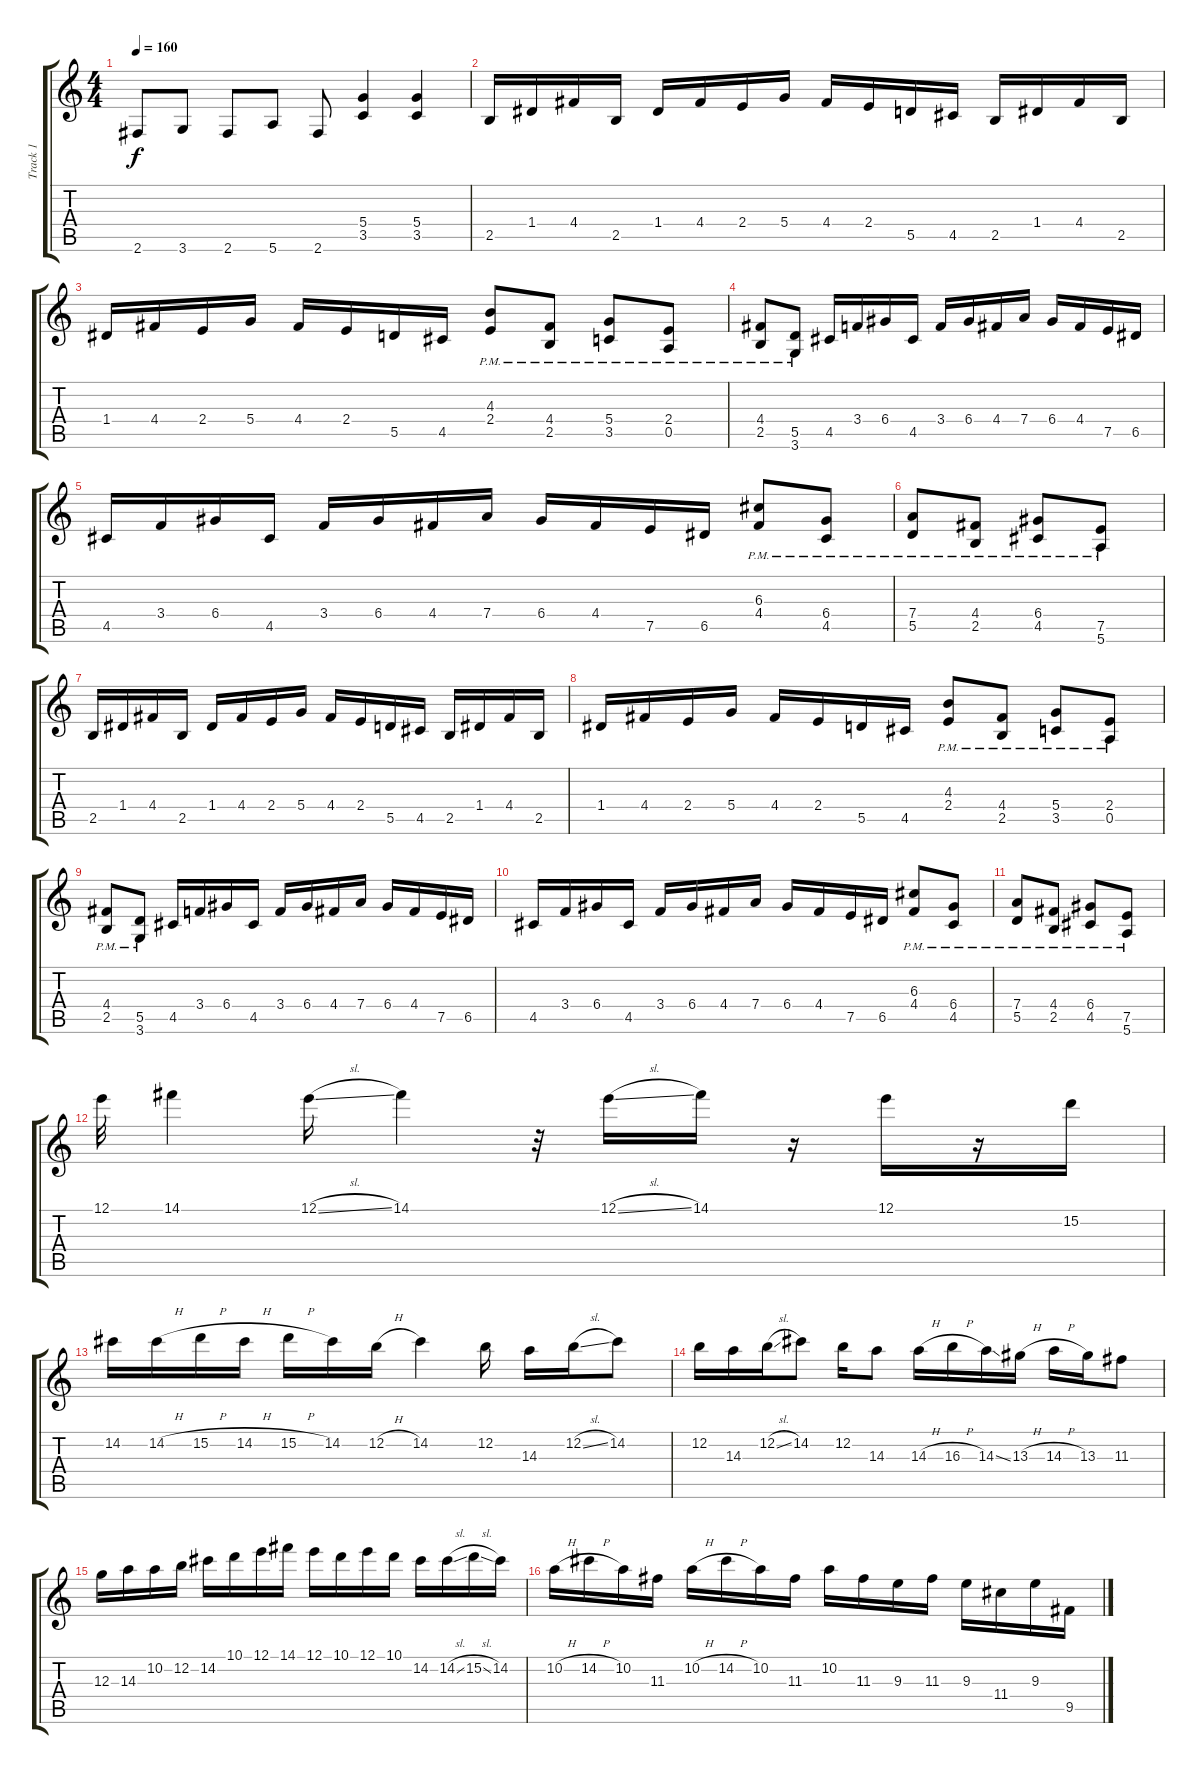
\track ("Track 1" "Track 1") {instrument overdrivenguitar}
\staff {score tabs}
\tuning (E4 B3 G3 D3 A2 E2) {hide}
\ts (4 4)
\tempo 160
\clef g2
\ks c
2.6.8{dy f} 3.6.8 2.6.8 5.6.8 2.6.8 (5.4 3.5).4 (5.4 3.5).4 |
2.5.16 1.4.16 4.4.16 2.5.16 1.4.16 4.4.16 2.4.16 5.4.16 4.4.16 2.4.16 5.5.16 4.5.16 2.5.16 1.4.16 4.4.16 2.5.16 |
1.4.16 4.4.16 2.4.16 5.4.16 4.4.16 2.4.16 5.5.16 4.5.16 (4.3{pm} 2.4{pm}).8 (4.4{pm} 2.5{pm}).8 (5.4{pm} 3.5{pm}).8 (2.4{pm} 0.5{pm}).8 |
(4.4{pm} 2.5{pm}).8 (5.5{pm} 3.6{pm}).8 4.5.16 3.4.16 6.4.16 4.5.16 3.4.16 6.4.16 4.4.16 7.4.16 6.4.16 4.4.16 7.5.16 6.5.16 |
4.5.16 3.4.16 6.4.16 4.5.16 3.4.16 6.4.16 4.4.16 7.4.16 6.4.16 4.4.16 7.5.16 6.5.16 (6.3{pm} 4.4{pm}).8 (6.4{pm} 4.5{pm}).8 |
(7.4{pm} 5.5{pm}).8 (4.4{pm} 2.5{pm}).8 (6.4{pm} 4.5{pm}).8 (7.5{pm} 5.6{pm}).8 |
2.5.16 1.4.16 4.4.16 2.5.16 1.4.16 4.4.16 2.4.16 5.4.16 4.4.16 2.4.16 5.5.16 4.5.16 2.5.16 1.4.16 4.4.16 2.5.16 |
1.4.16 4.4.16 2.4.16 5.4.16 4.4.16 2.4.16 5.5.16 4.5.16 (4.3{pm} 2.4{pm}).8 (4.4{pm} 2.5{pm}).8 (5.4{pm} 3.5{pm}).8 (2.4{pm} 0.5{pm}).8 |
(4.4{pm} 2.5{pm}).8 (5.5{pm} 3.6{pm}).8 4.5.16 3.4.16 6.4.16 4.5.16 3.4.16 6.4.16 4.4.16 7.4.16 6.4.16 4.4.16 7.5.16 6.5.16 |
4.5.16 3.4.16 6.4.16 4.5.16 3.4.16 6.4.16 4.4.16 7.4.16 6.4.16 4.4.16 7.5.16 6.5.16 (6.3{pm} 4.4{pm}).8 (6.4{pm} 4.5{pm}).8 |
(7.4{pm} 5.5{pm}).8 (4.4{pm} 2.5{pm}).8 (6.4{pm} 4.5{pm}).8 (7.5{pm} 5.6{pm}).8 |
12.1.32 14.1.4 12.1{sl}.16 14.1.4 r.32 12.1{sl}.16 14.1.16 r.16 12.1.16 r.16 15.2.16 |
14.2.16 14.2{h}.16 15.2{h}.16 14.2{h}.16 15.2{h}.16 14.2.16 12.2{h}.16 14.2.4 12.2.16 14.3.16 12.2{sl}.16 14.2.8 |
12.2.16 14.3.16 12.2{sl}.16 14.2.8 12.2.16 14.3.8 14.3{h}.16 16.3{h}.16 14.3{ss}.16 13.3{h}.16 14.3{h}.16 13.3.16 11.3.8 |
12.3.16 14.3.16 10.2.16 12.2.16 14.2.16 10.1.16 12.1.16 14.1.16 12.1.16 10.1.16 12.1.16 10.1.16 14.2.16 14.2{sl}.16 15.2{sl}.16 14.2.16 |
10.2{h}.16 14.2{h}.16 10.2.16 11.3.16 10.2{h}.16 14.2{h}.16 10.2.16 11.3.16 10.2.16 11.3.16 9.3.16 11.3.16 9.3.16 11.4.16 9.3.16 9.5{sl}.16
